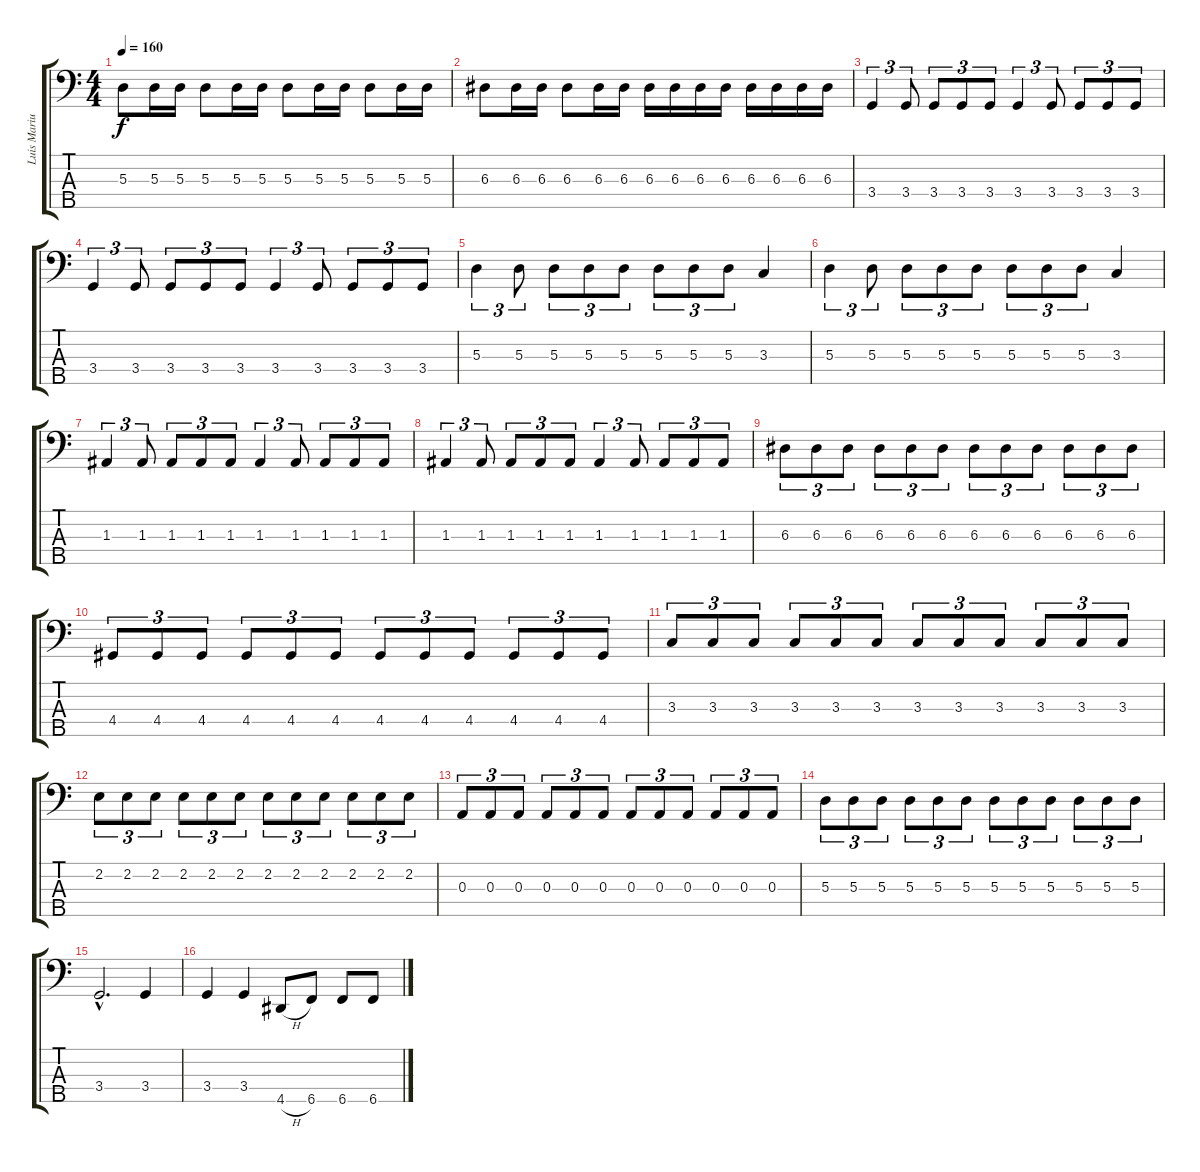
\track ("Luis Mariuti" "Luis Mariu") {instrument electricbasspick}
\staff {score tabs}
\tuning (G2 D2 A1 E1 B0) {hide}
\ts (4 4)
\tempo 160
\clef f4
\ks c
5.3.8{dy f} 5.3.16 5.3.16 5.3.8 5.3.16 5.3.16 5.3.8 5.3.16 5.3.16 5.3.8 5.3.16 5.3.16 |
6.3.8 6.3.16 6.3.16 6.3.8 6.3.16 6.3.16 6.3.16 6.3.16 6.3.16 6.3.16 6.3.16 6.3.16 6.3.16 6.3.16 |
3.4.4{tu (3 2)} 3.4.8{tu (3 2)} 3.4.8{tu (3 2)} 3.4.8{tu (3 2)} 3.4.8{tu (3 2)} 3.4.4{tu (3 2)} 3.4.8{tu (3 2)} 3.4.8{tu (3 2)} 3.4.8{tu (3 2)} 3.4.8{tu (3 2)} |
3.4.4{tu (3 2)} 3.4.8{tu (3 2)} 3.4.8{tu (3 2)} 3.4.8{tu (3 2)} 3.4.8{tu (3 2)} 3.4.4{tu (3 2)} 3.4.8{tu (3 2)} 3.4.8{tu (3 2)} 3.4.8{tu (3 2)} 3.4.8{tu (3 2)} |
5.3.4{tu (3 2)} 5.3.8{tu (3 2)} 5.3.8{tu (3 2)} 5.3.8{tu (3 2)} 5.3.8{tu (3 2)} 5.3.8{tu (3 2)} 5.3.8{tu (3 2)} 5.3.8{tu (3 2)} 3.3.4 |
5.3.4{tu (3 2)} 5.3.8{tu (3 2)} 5.3.8{tu (3 2)} 5.3.8{tu (3 2)} 5.3.8{tu (3 2)} 5.3.8{tu (3 2)} 5.3.8{tu (3 2)} 5.3.8{tu (3 2)} 3.3.4 |
1.3.4{tu (3 2)} 1.3.8{tu (3 2)} 1.3.8{tu (3 2)} 1.3.8{tu (3 2)} 1.3.8{tu (3 2)} 1.3.4{tu (3 2)} 1.3.8{tu (3 2)} 1.3.8{tu (3 2)} 1.3.8{tu (3 2)} 1.3.8{tu (3 2)} |
1.3.4{tu (3 2)} 1.3.8{tu (3 2)} 1.3.8{tu (3 2)} 1.3.8{tu (3 2)} 1.3.8{tu (3 2)} 1.3.4{tu (3 2)} 1.3.8{tu (3 2)} 1.3.8{tu (3 2)} 1.3.8{tu (3 2)} 1.3.8{tu (3 2)} |
6.3.8{tu (3 2)} 6.3.8{tu (3 2)} 6.3.8{tu (3 2)} 6.3.8{tu (3 2)} 6.3.8{tu (3 2)} 6.3.8{tu (3 2)} 6.3.8{tu (3 2)} 6.3.8{tu (3 2)} 6.3.8{tu (3 2)} 6.3.8{tu (3 2)} 6.3.8{tu (3 2)} 6.3.8{tu (3 2)} |
4.4.8{tu (3 2)} 4.4.8{tu (3 2)} 4.4.8{tu (3 2)} 4.4.8{tu (3 2)} 4.4.8{tu (3 2)} 4.4.8{tu (3 2)} 4.4.8{tu (3 2)} 4.4.8{tu (3 2)} 4.4.8{tu (3 2)} 4.4.8{tu (3 2)} 4.4.8{tu (3 2)} 4.4.8{tu (3 2)} |
3.3.8{tu (3 2)} 3.3.8{tu (3 2)} 3.3.8{tu (3 2)} 3.3.8{tu (3 2)} 3.3.8{tu (3 2)} 3.3.8{tu (3 2)} 3.3.8{tu (3 2)} 3.3.8{tu (3 2)} 3.3.8{tu (3 2)} 3.3.8{tu (3 2)} 3.3.8{tu (3 2)} 3.3.8{tu (3 2)} |
2.2.8{tu (3 2)} 2.2.8{tu (3 2)} 2.2.8{tu (3 2)} 2.2.8{tu (3 2)} 2.2.8{tu (3 2)} 2.2.8{tu (3 2)} 2.2.8{tu (3 2)} 2.2.8{tu (3 2)} 2.2.8{tu (3 2)} 2.2.8{tu (3 2)} 2.2.8{tu (3 2)} 2.2.8{tu (3 2)} |
0.3.8{tu (3 2)} 0.3.8{tu (3 2)} 0.3.8{tu (3 2)} 0.3.8{tu (3 2)} 0.3.8{tu (3 2)} 0.3.8{tu (3 2)} 0.3.8{tu (3 2)} 0.3.8{tu (3 2)} 0.3.8{tu (3 2)} 0.3.8{tu (3 2)} 0.3.8{tu (3 2)} 0.3.8{tu (3 2)} |
5.3.8{tu (3 2)} 5.3.8{tu (3 2)} 5.3.8{tu (3 2)} 5.3.8{tu (3 2)} 5.3.8{tu (3 2)} 5.3.8{tu (3 2)} 5.3.8{tu (3 2)} 5.3.8{tu (3 2)} 5.3.8{tu (3 2)} 5.3.8{tu (3 2)} 5.3.8{tu (3 2)} 5.3.8{tu (3 2)} |
3.4{hac}.2{d} 3.4.4 |
3.4.4 3.4.4 4.5{h}.8 6.5.8 6.5.8 6.5.8
